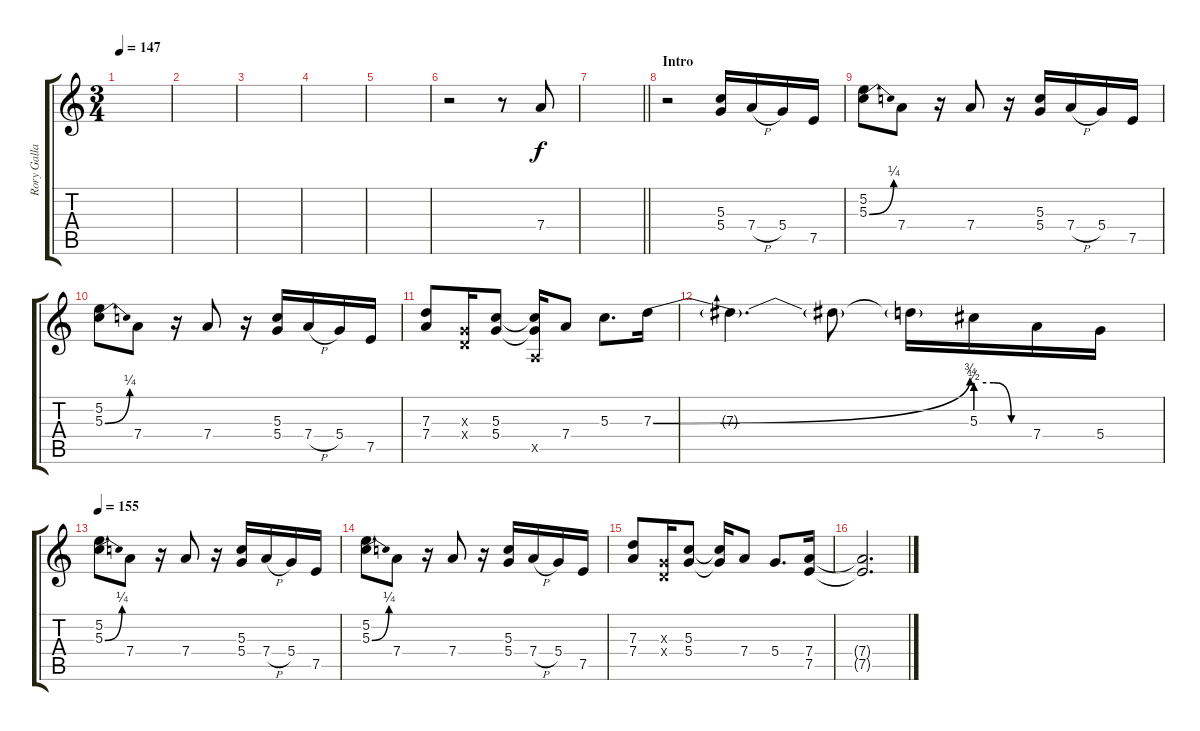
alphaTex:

\track ("Rory Gallagher" "Rory Galla") {instrument overdrivenguitar}
\staff {score tabs}
\tuning (E4 B3 G3 D3 A2 E2) {hide}
\ts (3 4)
\tempo 147
\clef g2
\ks c
|
|
|
|
|
r.2 r.8 7.4.8 |
\barLineRight lightlight
|
\section ("" "Intro")
r.2 (5.3 5.4).16 7.4{h}.16 5.4.16 7.5.16 |
(5.2 5.3{be (bend 0 0 60 1)}).8 7.4.8 r.16 7.4.8 r.16 (5.3 5.4).16 7.4{h}.16 5.4.16 7.5.16 |
(5.2 5.3{be (bend 0 0 60 1)}).8 7.4.8 r.16 7.4.8 r.16 (5.3 5.4).16 7.4{h}.16 5.4.16 7.5.16 |
(7.3 7.4).8 (0.3{x} 0.4{x}).16 (5.3 5.4).8 (5.3{t} 5.4{t} 0.5{x}).16 7.4.8 5.3.8{d} 7.3{be (bend 0 0 60 3)}.16 |
7.3{t}.4{d} 7.3{t}.8 7.3{t}.16 5.3{be (custom 0 2 20 2 40 0 60 0)}.16 7.4.16 5.4.16 |
\tempo 155
(5.2 5.3{be (bend 0 0 60 1)}).8 7.4.8 r.16 7.4.8 r.16 (5.3 5.4).16 7.4{h}.16 5.4.16 7.5.16 |
(5.2 5.3{be (bend 0 0 60 1)}).8 7.4.8 r.16 7.4.8 r.16 (5.3 5.4).16 7.4{h}.16 5.4.16 7.5.16 |
(7.3 7.4).8 (0.3{x} 0.4{x}).16 (5.3 5.4).8 (5.3{t} 5.4{t}).16 7.4.8 5.4.8{d} (7.4 7.5).16 |
(7.4{t} 7.5{t}).2{d}
